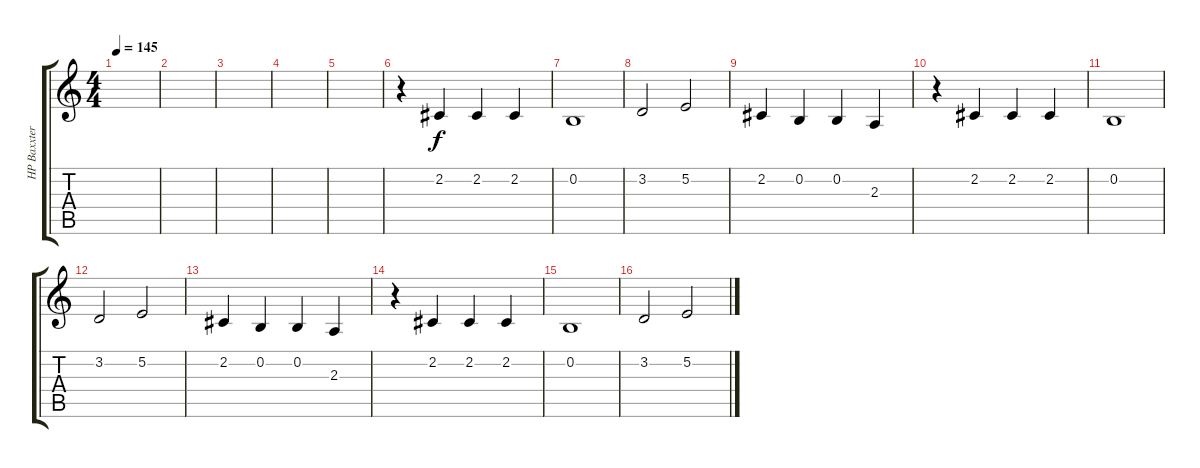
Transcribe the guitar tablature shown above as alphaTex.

\track ("HP Baxxter (vocals)" "HP Baxxter") {instrument lead6voice}
\staff {score tabs}
\tuning (E4 B3 G3 D3 A2 E2) {hide}
\ts (4 4)
\tempo 145
\clef g2
\ks c
|
|
|
|
|
r.4{volume 12} 2.2.4 2.2.4 2.2.4 |
0.2.1 |
3.2.2 5.2.2 |
2.2.4 0.2.4 0.2.4 2.3.4 |
r.4 2.2.4 2.2.4 2.2.4 |
0.2.1 |
3.2.2 5.2.2 |
2.2.4 0.2.4 0.2.4 2.3.4 |
r.4{volume 12} 2.2.4 2.2.4 2.2.4 |
0.2.1 |
3.2.2 5.2.2
